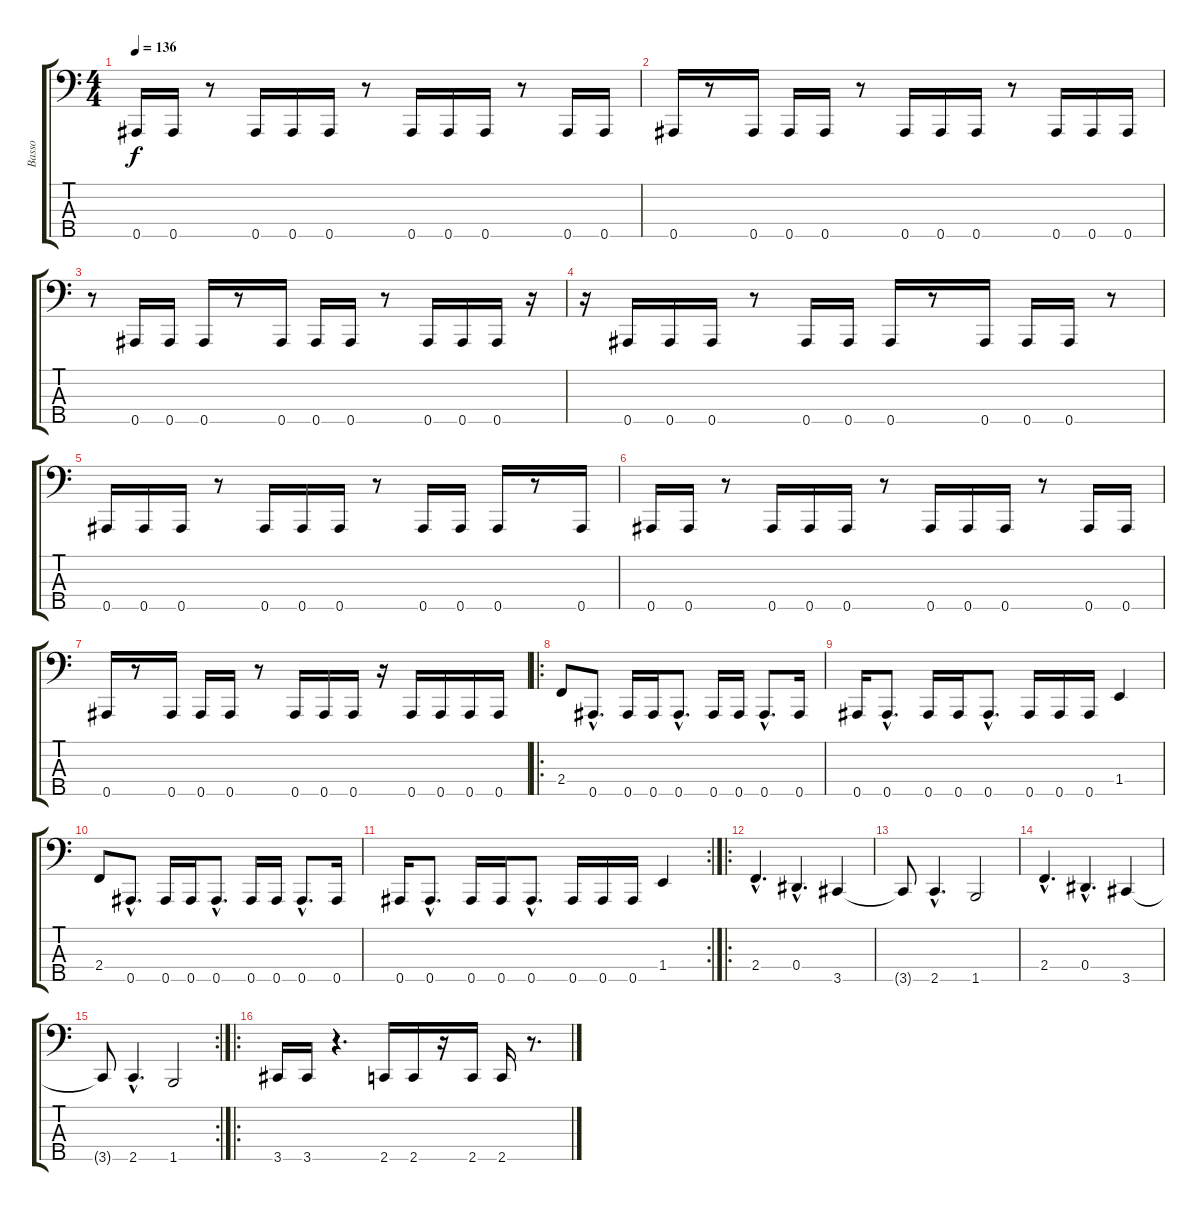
\track ("Basso" "Basso") {instrument slapbass2}
\staff {score tabs}
\tuning (Gb2 Db2 Ab1 Eb1 Bb0) {hide}
\ts (4 4)
\tempo 136
\clef f4
\ks c
0.5.16{dy f} 0.5.16 r.8 0.5.16 0.5.16 0.5.16 r.8 0.5.16 0.5.16 0.5.16 r.8 0.5.16 0.5.16 |
0.5.16 r.8 0.5.16 0.5.16 0.5.16 r.8 0.5.16 0.5.16 0.5.16 r.8 0.5.16 0.5.16 0.5.16 |
r.8 0.5.16 0.5.16 0.5.16 r.8 0.5.16 0.5.16 0.5.16 r.8 0.5.16 0.5.16 0.5.16 r.16 |
r.16 0.5.16 0.5.16 0.5.16 r.8 0.5.16 0.5.16 0.5.16 r.8 0.5.16 0.5.16 0.5.16 r.8 |
0.5.16 0.5.16 0.5.16 r.8 0.5.16 0.5.16 0.5.16 r.8 0.5.16 0.5.16 0.5.16 r.8 0.5.16 |
0.5.16 0.5.16 r.8 0.5.16 0.5.16 0.5.16 r.8 0.5.16 0.5.16 0.5.16 r.8 0.5.16 0.5.16 |
0.5.16 r.8 0.5.16 0.5.16 0.5.16 r.8 0.5.16 0.5.16 0.5.16 r.16 0.5.16 0.5.16 0.5.16 0.5.16 |
\ro
2.4.8 0.5{hac}.8{d} 0.5.16 0.5.16 0.5{hac}.8{d} 0.5.16 0.5.16 0.5{hac}.8{d} 0.5.16 |
0.5.16 0.5{hac}.8{d} 0.5.16 0.5.16 0.5{hac}.8{d} 0.5.16 0.5.16 0.5.16 1.4.4 |
2.4.8 0.5{hac}.8{d} 0.5.16 0.5.16 0.5{hac}.8{d} 0.5.16 0.5.16 0.5{hac}.8{d} 0.5.16 |
\rc 2
0.5.16 0.5{hac}.8{d} 0.5.16 0.5.16 0.5{hac}.8{d} 0.5.16 0.5.16 0.5.16 1.4.4 |
\ro
2.4{hac}.4{d} 0.4{hac}.4{d} 3.5.4 |
3.5{t}.8 2.5{hac}.4{d} 1.5.2 |
2.4{hac}.4{d} 0.4{hac}.4{d} 3.5.4 |
\rc 2
3.5{t}.8 2.5{hac}.4{d} 1.5.2 |
\ro
3.5.16 3.5.16 r.4{d} 2.5.16 2.5.16 r.16 2.5.16 2.5.16 r.8{d}
